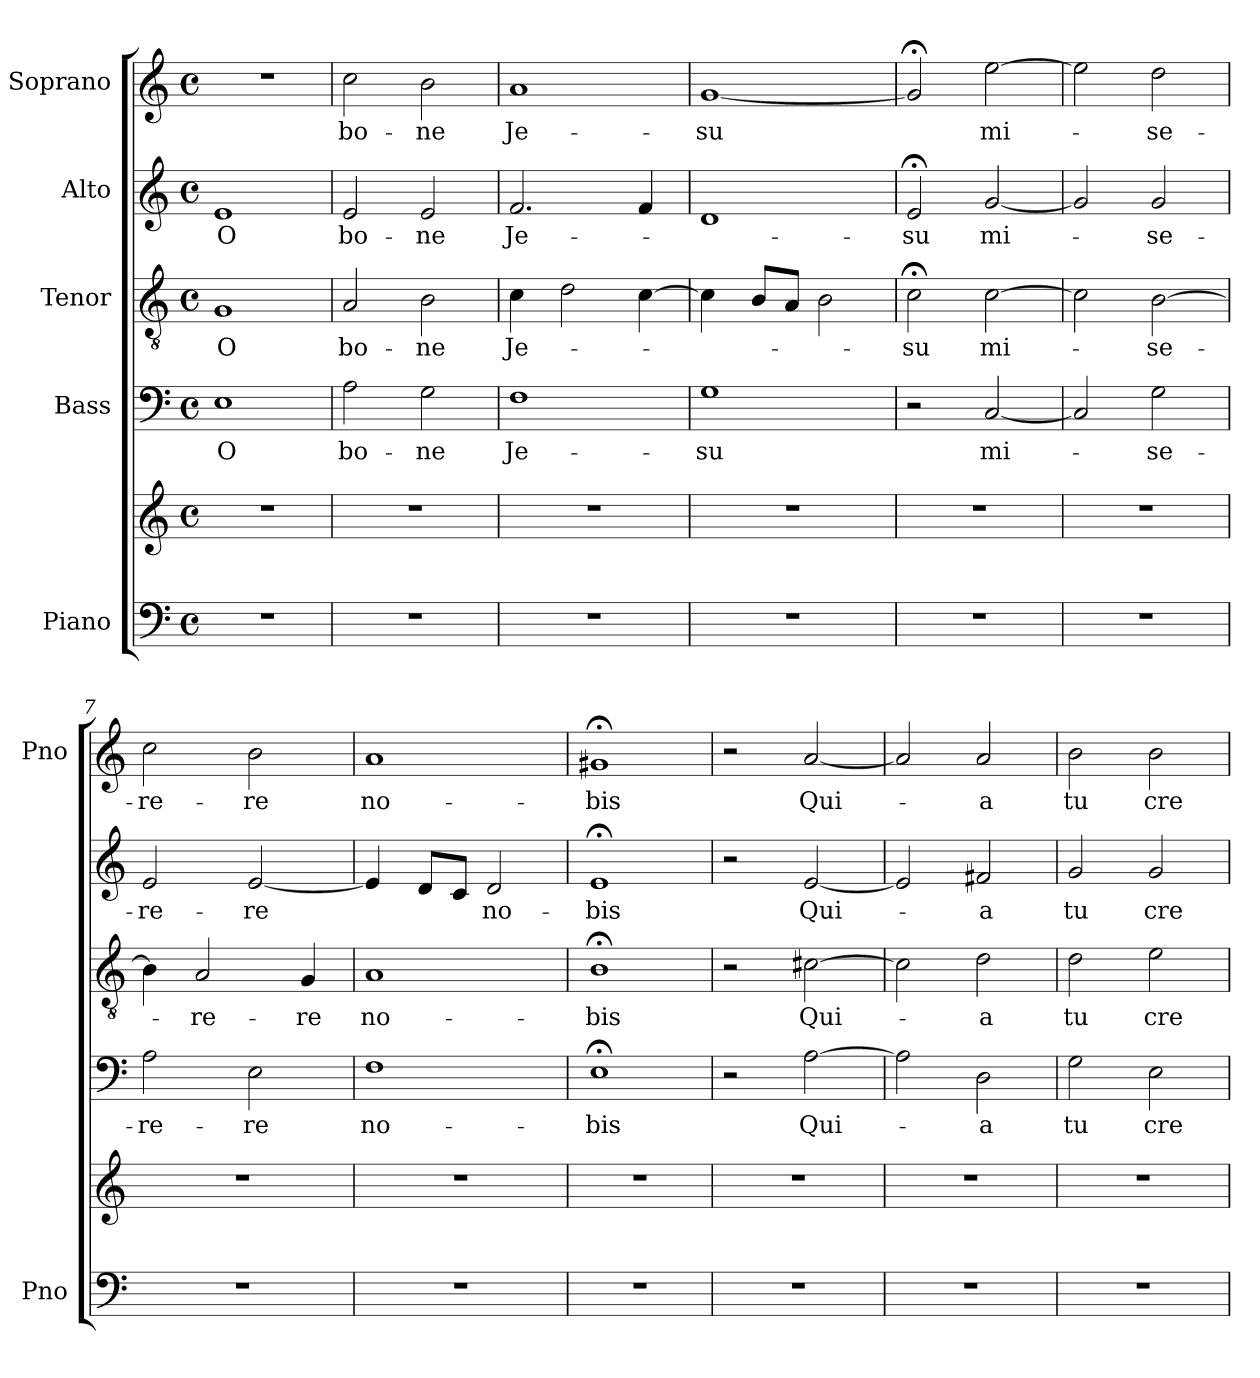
**kern	**kern	**kern	**text	**kern	**text	**kern	**text	**kern	**text
*part5	*part5	*part4	*part4	*part3	*part3	*part2	*part2	*part1	*part1
*staff6	*staff5	*staff4	*staff4	*staff3	*staff3	*staff2	*staff2	*staff1	*staff1
*I"Piano	*	*I"Bass	*	*I"Tenor	*	*I"Alto	*	*I"Soprano	*
*I'Pno	*	*	*	*	*	*	*	*I'Pno	*
*clefF4	*clefG2	*clefF4	*	*clefGv2	*	*clefG2	*	*clefG2	*
*k[]	*k[]	*k[]	*	*k[]	*	*k[]	*	*k[]	*
*C:	*C:	*C:	*	*C:	*	*C:	*	*C:	*
*M4/4	*M4/4	*M4/4	*	*M4/4	*	*M4/4	*	*M4/4	*
*met(c)	*met(c)	*met(c)	*	*met(c)	*	*met(c)	*	*met(c)	*
=1	=1	=1	=1	=1	=1	=1	=1	=1	=1
1r	1r	1E	O	1G	O	1e	O	1r	.
=2	=2	=2	=2	=2	=2	=2	=2	=2	=2
1r	1r	2A\	bo-	2A/	bo-	2e/	bo-	2cc\	bo-
.	.	2G\	-ne	2B\	-ne	2e/	-ne	2b\	-ne
=3	=3	=3	=3	=3	=3	=3	=3	=3	=3
1r	1r	1F	Je-	4c\	Je-	2.f/	Je-	1a	Je-
.	.	.	.	2d\	.	.	.	.	.
.	.	.	.	[4c\	.	4f/	.	.	.
=4	=4	=4	=4	=4	=4	=4	=4	=4	=4
1r	1r	1G	-su	4c\]	-­-	1d	-­-	[1g	-su
.	.	.	.	8B/L	.	.	.	.	.
.	.	.	.	8A/J	.	.	.	.	.
.	.	.	.	2B\	.	.	.	.	.
=5	=5	=5	=5	=5	=5	=5	=5	=5	=5
1r	1r	2r	.	2c;<\	-su	2e;</	-su	2g;</]	.
.	.	[2C/	mi-	[2c\	mi-	[2g/	mi-	[2ee\	mi-
=6	=6	=6	=6	=6	=6	=6	=6	=6	=6
1r	1r	2C/]	.	2c\]	.	2g/]	.	2ee\]	.
.	.	2G\	-se-	[2B\	-se-	2g/	-se-	2dd\	-se-
=7	=7	=7	=7	=7	=7	=7	=7	=7	=7
1r	1r	2A\	-re-	4B\]	.	2e/	-re-	2cc\	-re-
.	.	.	.	2A/	-re-	.	.	.	.
.	.	2E\	-re	.	.	[2e/	-re	2b\	-re
.	.	.	.	4G/	-re	.	.	.	.
=8	=8	=8	=8	=8	=8	=8	=8	=8	=8
1r	1r	1F	no-	1A	no-	4e/]	.	1a	no-
.	.	.	.	.	.	8d/L	.	.	.
.	.	.	.	.	.	8c/J	.	.	.
.	.	.	.	.	.	2d/	no-	.	.
!!LO:LB:g=z
=9	=9	=9	=9	=9	=9	=9	=9	=9	=9
1r	1r	1E;<	-­bis	1B;<	-­bis	1e;<	-­bis	1g#X;<	-­bis
=10	=10	=10	=10	=10	=10	=10	=10	=10	=10
1r	1r	2r	.	2r	.	2r	.	2r	.
.	.	[2A\	Qui-	[2c#X\	Qui-	[2e/	Qui-	[2a/	Qui-
=11	=11	=11	=11	=11	=11	=11	=11	=11	=11
1r	1r	2A\]	.	2c#\]	.	2e/]	.	2a/]	.
.	.	2D\	-a	2d\	-a	2f#X/	-a	2a/	-a
=12	=12	=12	=12	=12	=12	=12	=12	=12	=12
1r	1r	2G\	tu	2d\	tu	2g/	tu	2b\	tu
.	.	2E\	cre-	2e\	cre-	2g/	cre-	2b\	cre-
=	=	=	=	=	=	=	=	=	=
*-	*-	*-	*-	*-	*-	*-	*-	*-	*-
